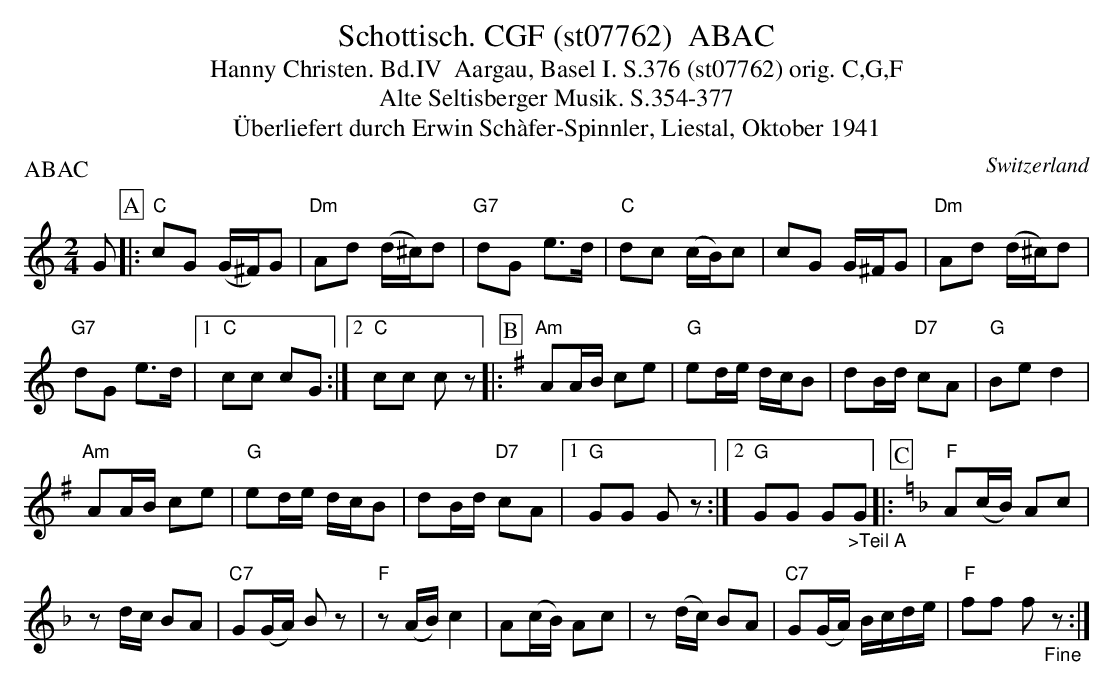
X:1
T:Schottisch. CGF (st07762)  ABAC
T:Hanny Christen. Bd.IV  Aargau, Basel I. S.376 (st07762) orig. C,G,F
T: Alte Seltisberger Musik. S.354-377
T:Überliefert durch Erwin Schàfer-Spinnler, Liestal, Oktober 1941
P:ABAC
O:Switzerland
M:2/4
L:1/8
K:C major
G [P:A] |: "C"cG (G/^F/)G | "Dm"Ad (d/^c/)d | "G7"dG e>d | "C"dc (c/B/)c | cG G/^F/G | "Dm"Ad (d/^c/)d |
"G7"dG e>d |1 "C"cc cG :|2 "C"cc cz |: [P:B] [K:G] "Am"AA/B/ ce | "G"ed/e/ d/c/B | dB/d/ "D7"cA | "G"Bed2 |
"Am"AA/B/ ce | "G"ed/e/ d/c/B | dB/d/ "D7"cA |1 "G"GG Gz :|2 "G"GG G"_>Teil A"G |: [P:C] [K:F] "F"A(c/B/) Ac |
zd/c/ BA | "C7"G(G/A/) Bz | "F"z(A/B/) c2 | A(c/B/)  Ac | z(d/c/) BA | "C7"G(G/A/) B/c/d/e/ | "F"ff f"_Fine"z :|
W:
